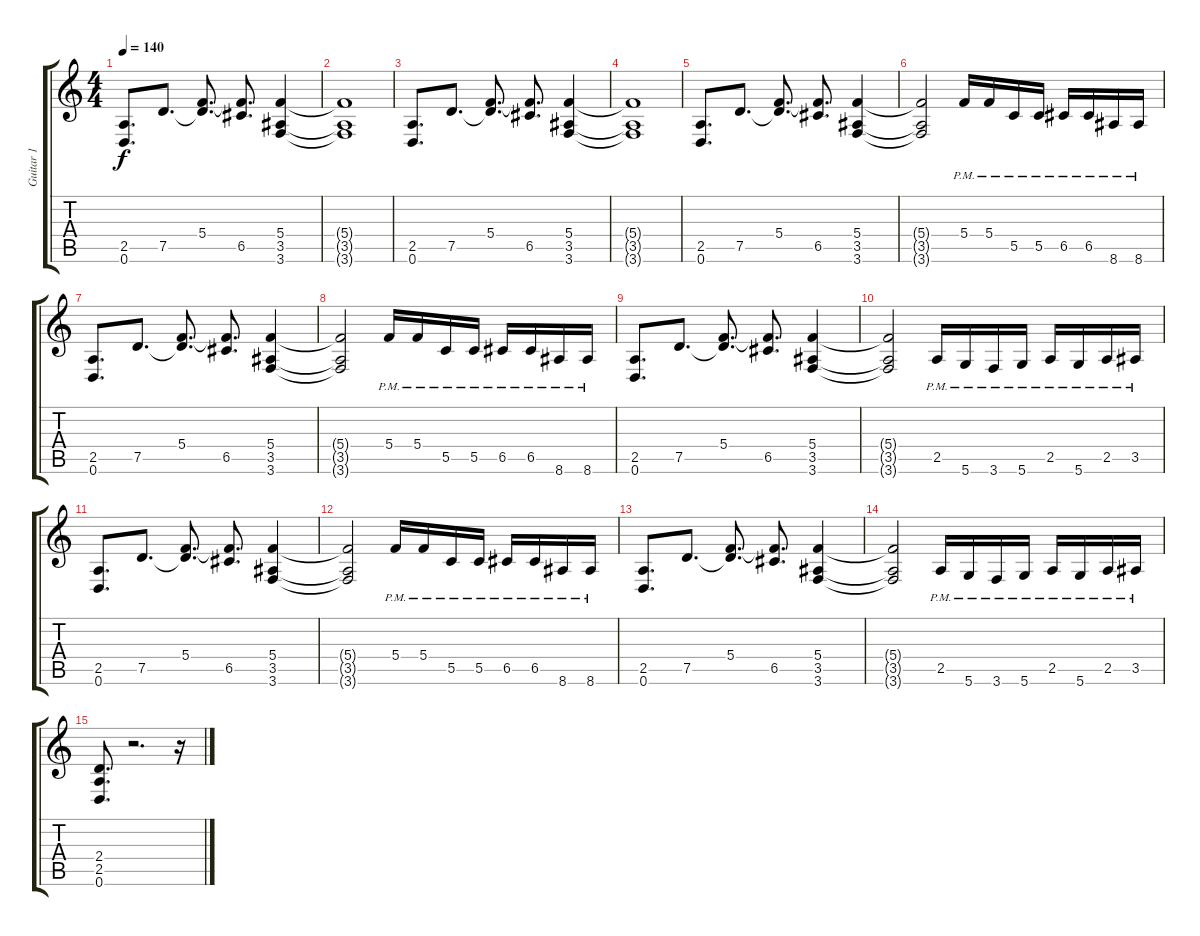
\track ("Guitar 1" "Guitar 1") {instrument distortionguitar}
\staff {score tabs}
\tuning (D4 A3 F3 C3 G2 D2) {hide}
\ts (4 4)
\tempo 140
\clef g2
\ks c
(2.5 0.6).8{d dy f} 7.5.8{d} (5.4 7.5{t}).8{d} (5.4{t} 6.5).8{d} (5.4 3.5 3.6).4 |
(5.4{t} 3.5{t} 3.6{t}).1 |
(2.5 0.6).8{d} 7.5.8{d} (5.4 7.5{t}).8{d} (5.4{t} 6.5).8{d} (5.4 3.5 3.6).4 |
(5.4{t} 3.5{t} 3.6{t}).1 |
(2.5 0.6).8{d} 7.5.8{d} (5.4 7.5{t}).8{d} (5.4{t} 6.5).8{d} (5.4 3.5 3.6).4 |
(5.4{t} 3.5{t} 3.6{t}).2 5.4{pm}.16 5.4{pm}.16 5.5{pm}.16 5.5{pm}.16 6.5{pm}.16 6.5{pm}.16 8.6{pm}.16 8.6{pm}.16 |
(2.5 0.6).8{d} 7.5.8{d} (5.4 7.5{t}).8{d} (5.4{t} 6.5).8{d} (5.4 3.5 3.6).4 |
(5.4{t} 3.5{t} 3.6{t}).2 5.4{pm}.16 5.4{pm}.16 5.5{pm}.16 5.5{pm}.16 6.5{pm}.16 6.5{pm}.16 8.6{pm}.16 8.6{pm}.16 |
(2.5 0.6).8{d} 7.5.8{d} (5.4 7.5{t}).8{d} (5.4{t} 6.5).8{d} (5.4 3.5 3.6).4 |
(5.4{t} 3.5{t} 3.6{t}).2 2.5{pm}.16 5.6{pm}.16 3.6{pm}.16 5.6{pm}.16 2.5{pm}.16 5.6{pm}.16 2.5{pm}.16 3.5{pm}.16 |
(2.5 0.6).8{d} 7.5.8{d} (5.4 7.5{t}).8{d} (5.4{t} 6.5).8{d} (5.4 3.5 3.6).4 |
(5.4{t} 3.5{t} 3.6{t}).2 5.4{pm}.16 5.4{pm}.16 5.5{pm}.16 5.5{pm}.16 6.5{pm}.16 6.5{pm}.16 8.6{pm}.16 8.6{pm}.16 |
(2.5 0.6).8{d} 7.5.8{d} (5.4 7.5{t}).8{d} (5.4{t} 6.5).8{d} (5.4 3.5 3.6).4 |
(5.4{t} 3.5{t} 3.6{t}).2 2.5{pm}.16 5.6{pm}.16 3.6{pm}.16 5.6{pm}.16 2.5{pm}.16 5.6{pm}.16 2.5{pm}.16 3.5{pm}.16 |
(2.4 2.5 0.6).8{d} r.2{d} r.16
